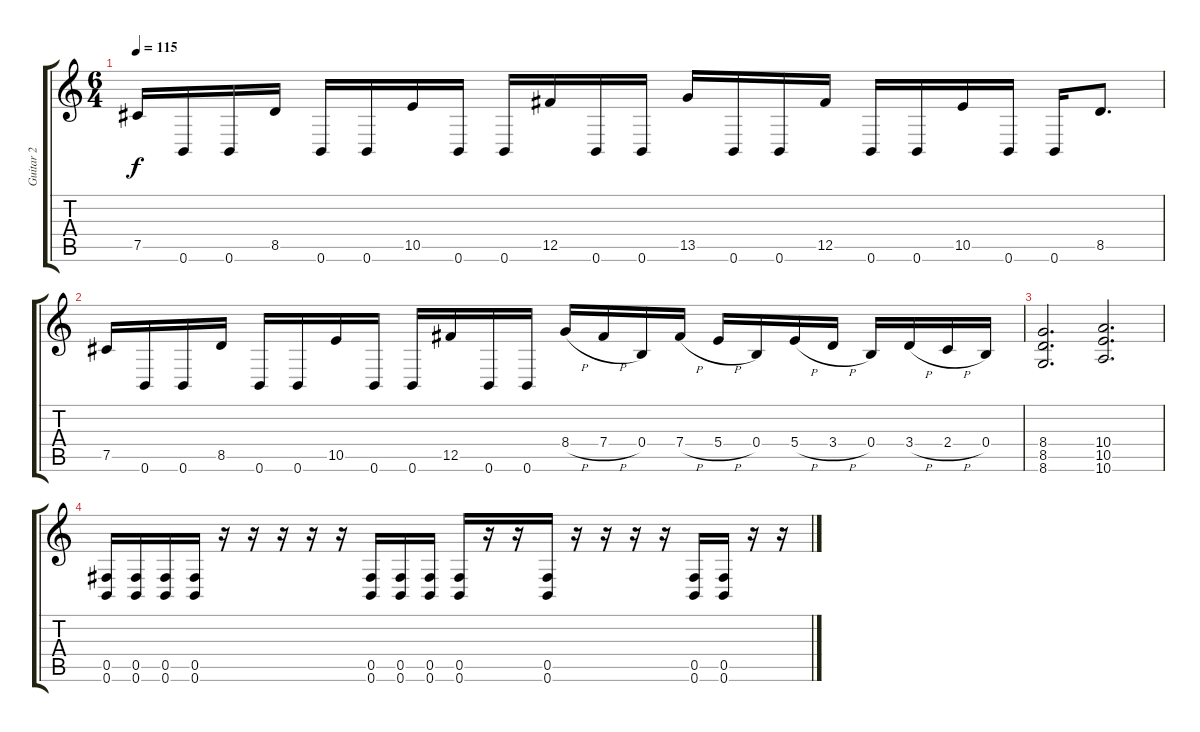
\track ("Guitar 2" "Guitar 2") {instrument distortionguitar}
\staff {score tabs}
\tuning (Db4 Ab3 E3 B2 Gb2 B1) {hide}
\ts (6 4)
\tempo 115
\clef g2
\ks c
7.5.16{dy f} 0.6.16 0.6.16 8.5.16 0.6.16 0.6.16 10.5.16 0.6.16 0.6.16 12.5.16 0.6.16 0.6.16 13.5.16 0.6.16 0.6.16 12.5.16 0.6.16 0.6.16 10.5.16 0.6.16 0.6.16 8.5.8{d} |
7.5.16 0.6.16 0.6.16 8.5.16 0.6.16 0.6.16 10.5.16 0.6.16 0.6.16 12.5.16 0.6.16 0.6.16 8.4{h}.16 7.4{h}.16 0.4.16 7.4{h}.16 5.4{h}.16 0.4.16 5.4{h}.16 3.4{h}.16 0.4.16 3.4{h}.16 2.4{h}.16 0.4.16 |
(8.4 8.5 8.6).2{d} (10.4 10.5 10.6).2{d} |
(0.5 0.6).16 (0.5 0.6).16 (0.5 0.6).16 (0.5 0.6).16 r.16 r.16 r.16 r.16 r.16 (0.5 0.6).16 (0.5 0.6).16 (0.5 0.6).16 (0.5 0.6).16 r.16 r.16 (0.5 0.6).16 r.16 r.16 r.16 r.16 (0.5 0.6).16 (0.5 0.6).16 r.16 r.16
